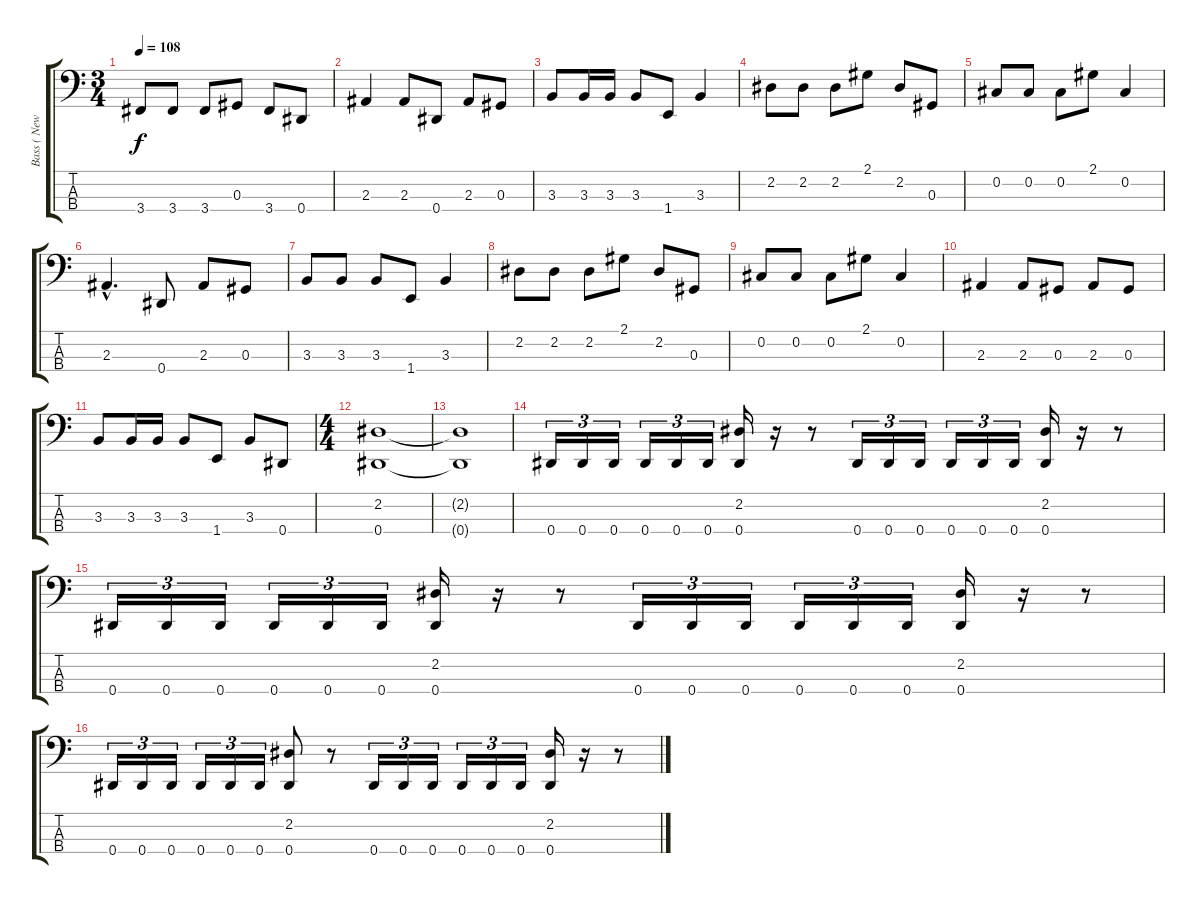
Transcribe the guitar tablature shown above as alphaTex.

\track ("Bass ( Newsted )" "Bass ( New") {instrument electricbasspick}
\staff {score tabs}
\tuning (Gb2 Db2 Ab1 Eb1) {hide}
\ts (3 4)
\tempo 108
\clef f4
\ks c
3.4.8{dy f} 3.4.8 3.4.8 0.3.8 3.4.8 0.4.8 |
2.3.4 2.3.8 0.4.8 2.3.8 0.3.8 |
3.3.8 3.3.16 3.3.16 3.3.8 1.4.8 3.3.4 |
2.2.8 2.2.8 2.2.8 2.1.8 2.2.8 0.3.8 |
0.2.8 0.2.8 0.2.8 2.1.8 0.2.4 |
2.3{hac}.4{d} 0.4.8 2.3.8 0.3.8 |
3.3.8 3.3.8 3.3.8 1.4.8 3.3.4 |
2.2.8 2.2.8 2.2.8 2.1.8 2.2.8 0.3.8 |
0.2.8 0.2.8 0.2.8 2.1.8 0.2.4 |
2.3.4 2.3.8 0.3.8 2.3.8 0.3.8 |
3.3.8 3.3.16 3.3.16 3.3.8 1.4.8 3.3.8 0.4.8 |
\ts (4 4)
(2.2 0.4).1 |
(2.2{t} 0.4{t}).1 |
0.4.16{tu (3 2)} 0.4.16{tu (3 2)} 0.4.16{tu (3 2)} 0.4.16{tu (3 2)} 0.4.16{tu (3 2)} 0.4.16{tu (3 2)} (2.2 0.4).16 r.16 r.8 0.4.16{tu (3 2)} 0.4.16{tu (3 2)} 0.4.16{tu (3 2)} 0.4.16{tu (3 2)} 0.4.16{tu (3 2)} 0.4.16{tu (3 2)} (2.2 0.4).16 r.16 r.8 |
0.4.16{tu (3 2)} 0.4.16{tu (3 2)} 0.4.16{tu (3 2)} 0.4.16{tu (3 2)} 0.4.16{tu (3 2)} 0.4.16{tu (3 2)} (2.2 0.4).16 r.16 r.8 0.4.16{tu (3 2)} 0.4.16{tu (3 2)} 0.4.16{tu (3 2)} 0.4.16{tu (3 2)} 0.4.16{tu (3 2)} 0.4.16{tu (3 2)} (2.2 0.4).16 r.16 r.8 |
0.4.16{tu (3 2)} 0.4.16{tu (3 2)} 0.4.16{tu (3 2)} 0.4.16{tu (3 2)} 0.4.16{tu (3 2)} 0.4.16{tu (3 2)} (2.2 0.4).8 r.8 0.4.16{tu (3 2)} 0.4.16{tu (3 2)} 0.4.16{tu (3 2)} 0.4.16{tu (3 2)} 0.4.16{tu (3 2)} 0.4.16{tu (3 2)} (2.2 0.4).16 r.16 r.8
